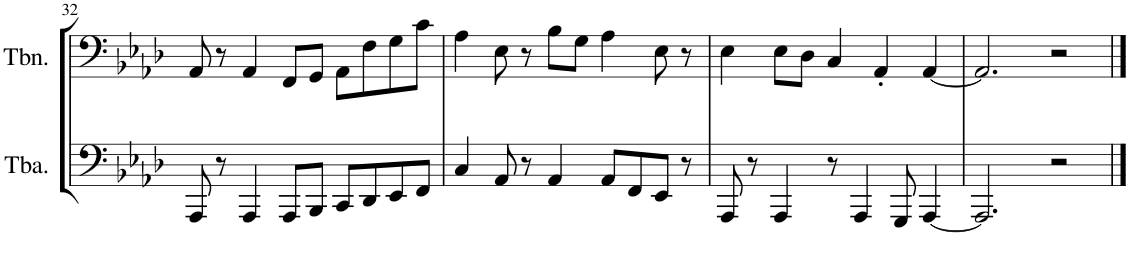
**kern	**kern
*part2	*part1
*staff2	*staff1
*I"Tuba	*I"Trombone
*I'Tba.	*I'Tbn.
!!LO:PB:g=z
*clefF4	*clefF4
*k[b-e-a-d-]	*k[b-e-a-d-]
*M5/4	*M5/4
=32	=32
8AAA-/	8AA-/
8r	8r
4AAA-/	4AA-/
8AAA-/L	8FF/L
8BBB-/J	8GG/J
8CC/L	8AA-\L
8DD-/	8F\
8EE-/	8G\
8FF/J	8c\J
=33	=33
4C/	4A-\
8AA-/	8E-\
8r	8r
4AA-/	8B-\L
.	8G\J
8AA-/L	4A-\
8FF/	.
8EE-/J	8E-\
8r	8r
=34	=34
8AAA-/	4E-\
8r	.
4AAA-/	8E-\L
.	8D-\J
8r	4C/
4AAA-/	.
.	4AA-'/
8GGG/	.
[4AAA-/	[4AA-/
=35	=35
2.AAA-/]	2.AA-/]
2r	2r
==	==
*-	*-
